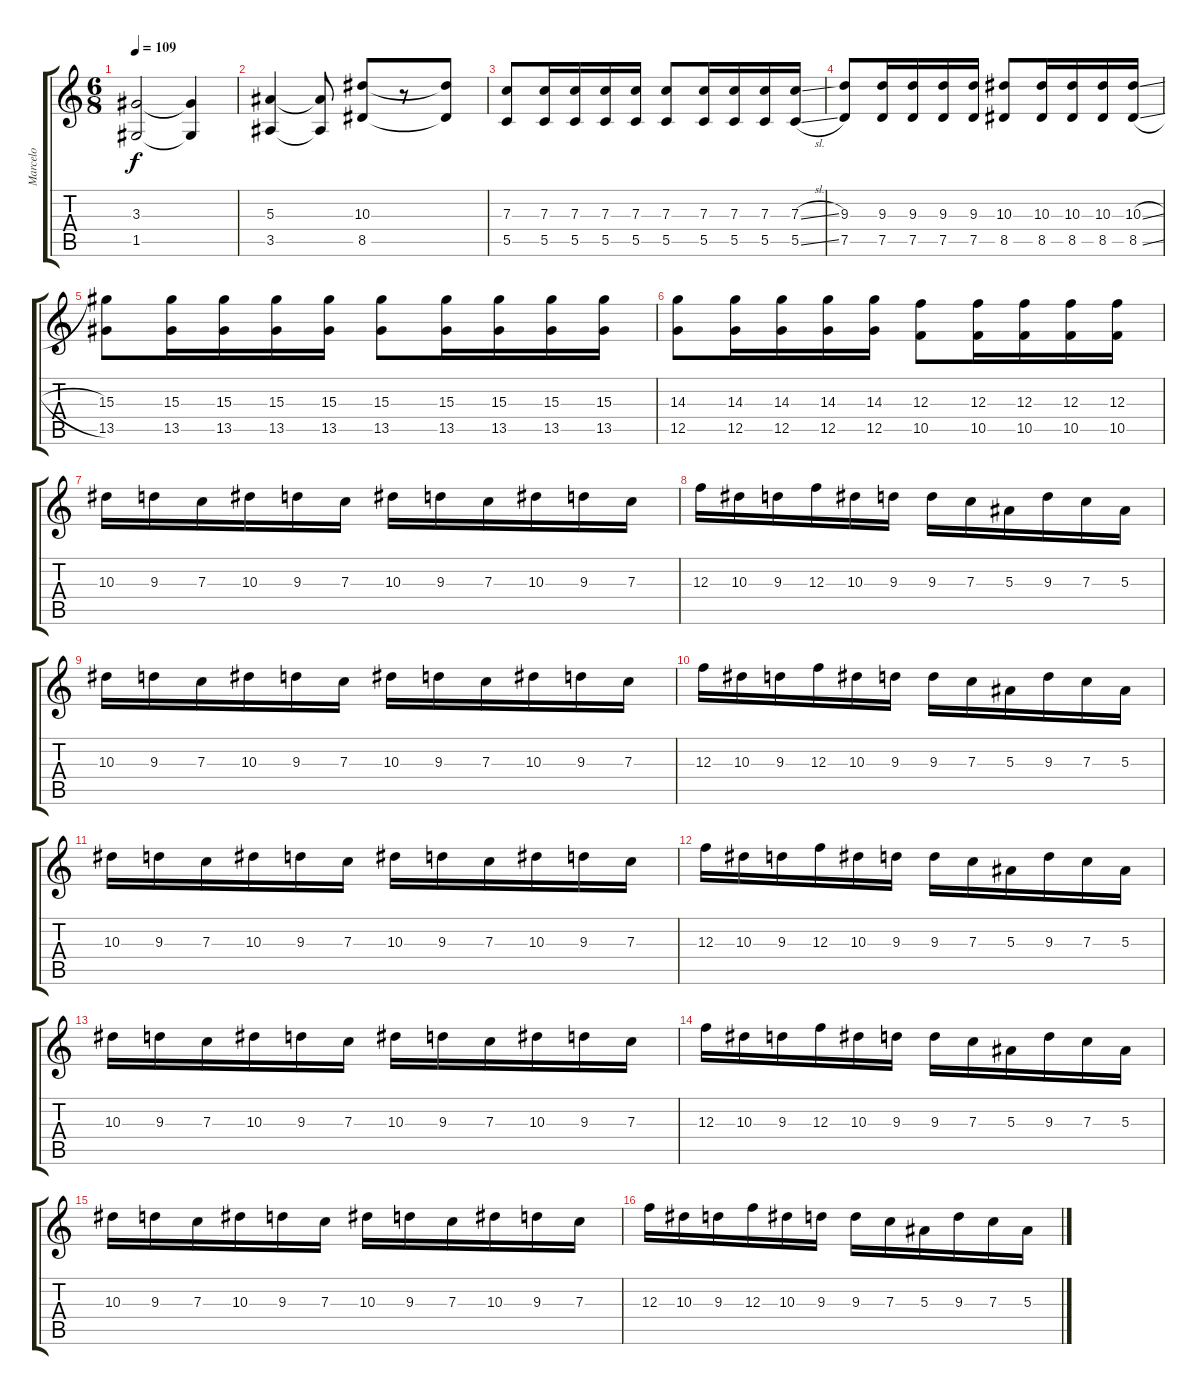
\track ("Marcelo" "Marcelo") {instrument distortionguitar}
\staff {score tabs}
\tuning (D4 A3 F3 C3 G2 C2) {hide}
\ts (6 8)
\tempo 109
\clef g2
\ks c
(3.3 1.5).2{dy f} (3.3{t} 1.5{t}).4 |
(5.3 3.5).4 (5.3{t} 3.5{t}).8 (10.3 8.5).8 r.8 (10.3{t} 8.5{t}).8 |
(7.3 5.5).8 (7.3 5.5).16 (7.3 5.5).16 (7.3 5.5).16 (7.3 5.5).16 (7.3 5.5).8 (7.3 5.5).16 (7.3 5.5).16 (7.3 5.5).16 (7.3{sl} 5.5{sl}).16 |
(9.3 7.5).8 (9.3 7.5).16 (9.3 7.5).16 (9.3 7.5).16 (9.3 7.5).16 (10.3 8.5).8 (10.3 8.5).16 (10.3 8.5).16 (10.3 8.5).16 (10.3{sl} 8.5{sl}).16 |
(15.3 13.5).8 (15.3 13.5).16 (15.3 13.5).16 (15.3 13.5).16 (15.3 13.5).16 (15.3 13.5).8 (15.3 13.5).16 (15.3 13.5).16 (15.3 13.5).16 (15.3 13.5).16 |
(14.3 12.5).8 (14.3 12.5).16 (14.3 12.5).16 (14.3 12.5).16 (14.3 12.5).16 (12.3 10.5).8 (12.3 10.5).16 (12.3 10.5).16 (12.3 10.5).16 (12.3 10.5).16 |
10.3.16 9.3.16 7.3.16 10.3.16 9.3.16 7.3.16 10.3.16 9.3.16 7.3.16 10.3.16 9.3.16 7.3.16 |
12.3.16 10.3.16 9.3.16 12.3.16 10.3.16 9.3.16 9.3.16 7.3.16 5.3.16 9.3.16 7.3.16 5.3.16 |
10.3.16 9.3.16 7.3.16 10.3.16 9.3.16 7.3.16 10.3.16 9.3.16 7.3.16 10.3.16 9.3.16 7.3.16 |
12.3.16 10.3.16 9.3.16 12.3.16 10.3.16 9.3.16 9.3.16 7.3.16 5.3.16 9.3.16 7.3.16 5.3.16 |
10.3.16 9.3.16 7.3.16 10.3.16 9.3.16 7.3.16 10.3.16 9.3.16 7.3.16 10.3.16 9.3.16 7.3.16 |
12.3.16 10.3.16 9.3.16 12.3.16 10.3.16 9.3.16 9.3.16 7.3.16 5.3.16 9.3.16 7.3.16 5.3.16 |
10.3.16 9.3.16 7.3.16 10.3.16 9.3.16 7.3.16 10.3.16 9.3.16 7.3.16 10.3.16 9.3.16 7.3.16 |
12.3.16 10.3.16 9.3.16 12.3.16 10.3.16 9.3.16 9.3.16 7.3.16 5.3.16 9.3.16 7.3.16 5.3.16 |
10.3.16 9.3.16 7.3.16 10.3.16 9.3.16 7.3.16 10.3.16 9.3.16 7.3.16 10.3.16 9.3.16 7.3.16 |
12.3.16 10.3.16 9.3.16 12.3.16 10.3.16 9.3.16 9.3.16 7.3.16 5.3.16 9.3.16 7.3.16 5.3.16
